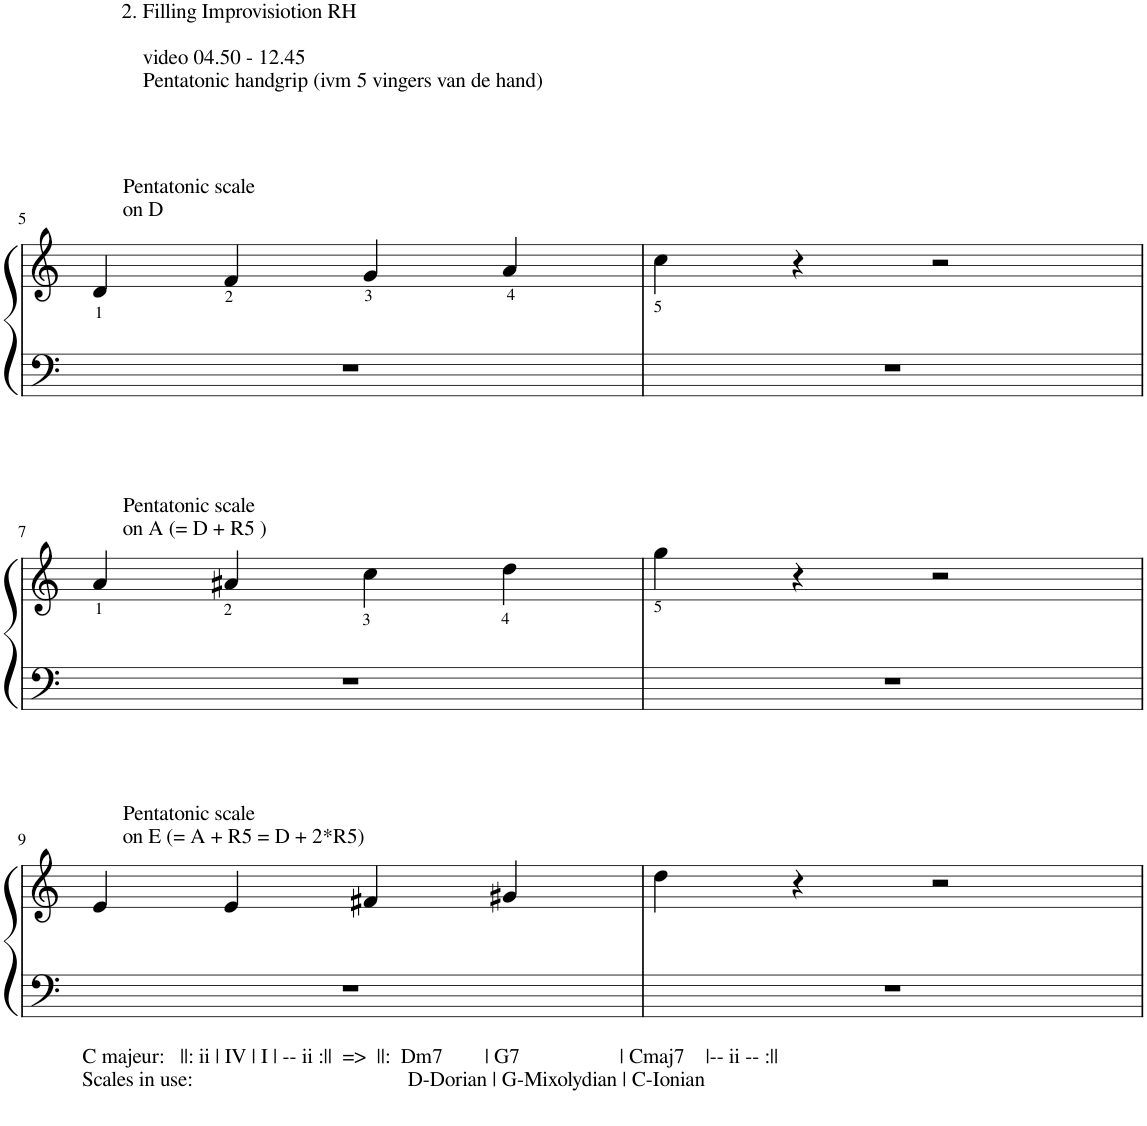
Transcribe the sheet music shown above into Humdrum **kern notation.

**kern	**kern
*part1	*part1
*staff2	*staff1
*I"Piano	*
*I'Pno.	*
!!LO:PB:g=z
*clefF4	*clefG2
*k[]	*k[]
*M4/4	*M4/4
=5	=5
*	*^
!	!LO:TX:a:t=2. Filling Improvisiotion RH	!
!	!LO:TX:a:t=video 04.50 - 12.45	!
!	!LO:TX:a:t=Pentatonic handgrip (ivm 5 vingers van de hand)	!
!	!LO:TX:a:t=Pentatonic scale	!
!	!LO:TX:a:t=on D	!
1r	4d/	1gggggg
.	4f/	.
.	4g/	.
.	4a/	.
*	*v	*v
=6	=6
1r	4cc\
.	4r
.	2r
!!LO:LB:g=z
=7	=7
*	*^
!	!LO:TX:a:t=Pentatonic scale	!
!	!LO:TX:a:t=on A (= D + R5 )	!
1r	4a/	1gggggg
.	4a#X/	.
.	4cc\	.
.	4dd\	.
*	*v	*v
=8	=8
1r	4gg\
.	4r
.	2r
!!LO:LB:g=z
=9	=9
*	*^
!	!LO:TX:a:t=Pentatonic scale	!
!	!LO:TX:a:t=on E (= A + R5 = D + 2*R5)	!
!LO:TX:b:t=C majeur&colon;   ||&colon; ii | IV | I | -- ii &colon;||  =>  ||&colon;  Dm7        | G7                   | Cmaj7    |-- ii -- &colon;||	!	!
!LO:TX:b:t=Scales in use&colon;                                         D-Dorian | G-Mixolydian | C-Ionian	!	!
1r	4e/	1cccccc
.	4e/	.
.	4f#X/	.
.	4g#X/	.
*	*v	*v
=10	=10
1r	4dd\
.	4r
.	2r
=	=
*-	*-
